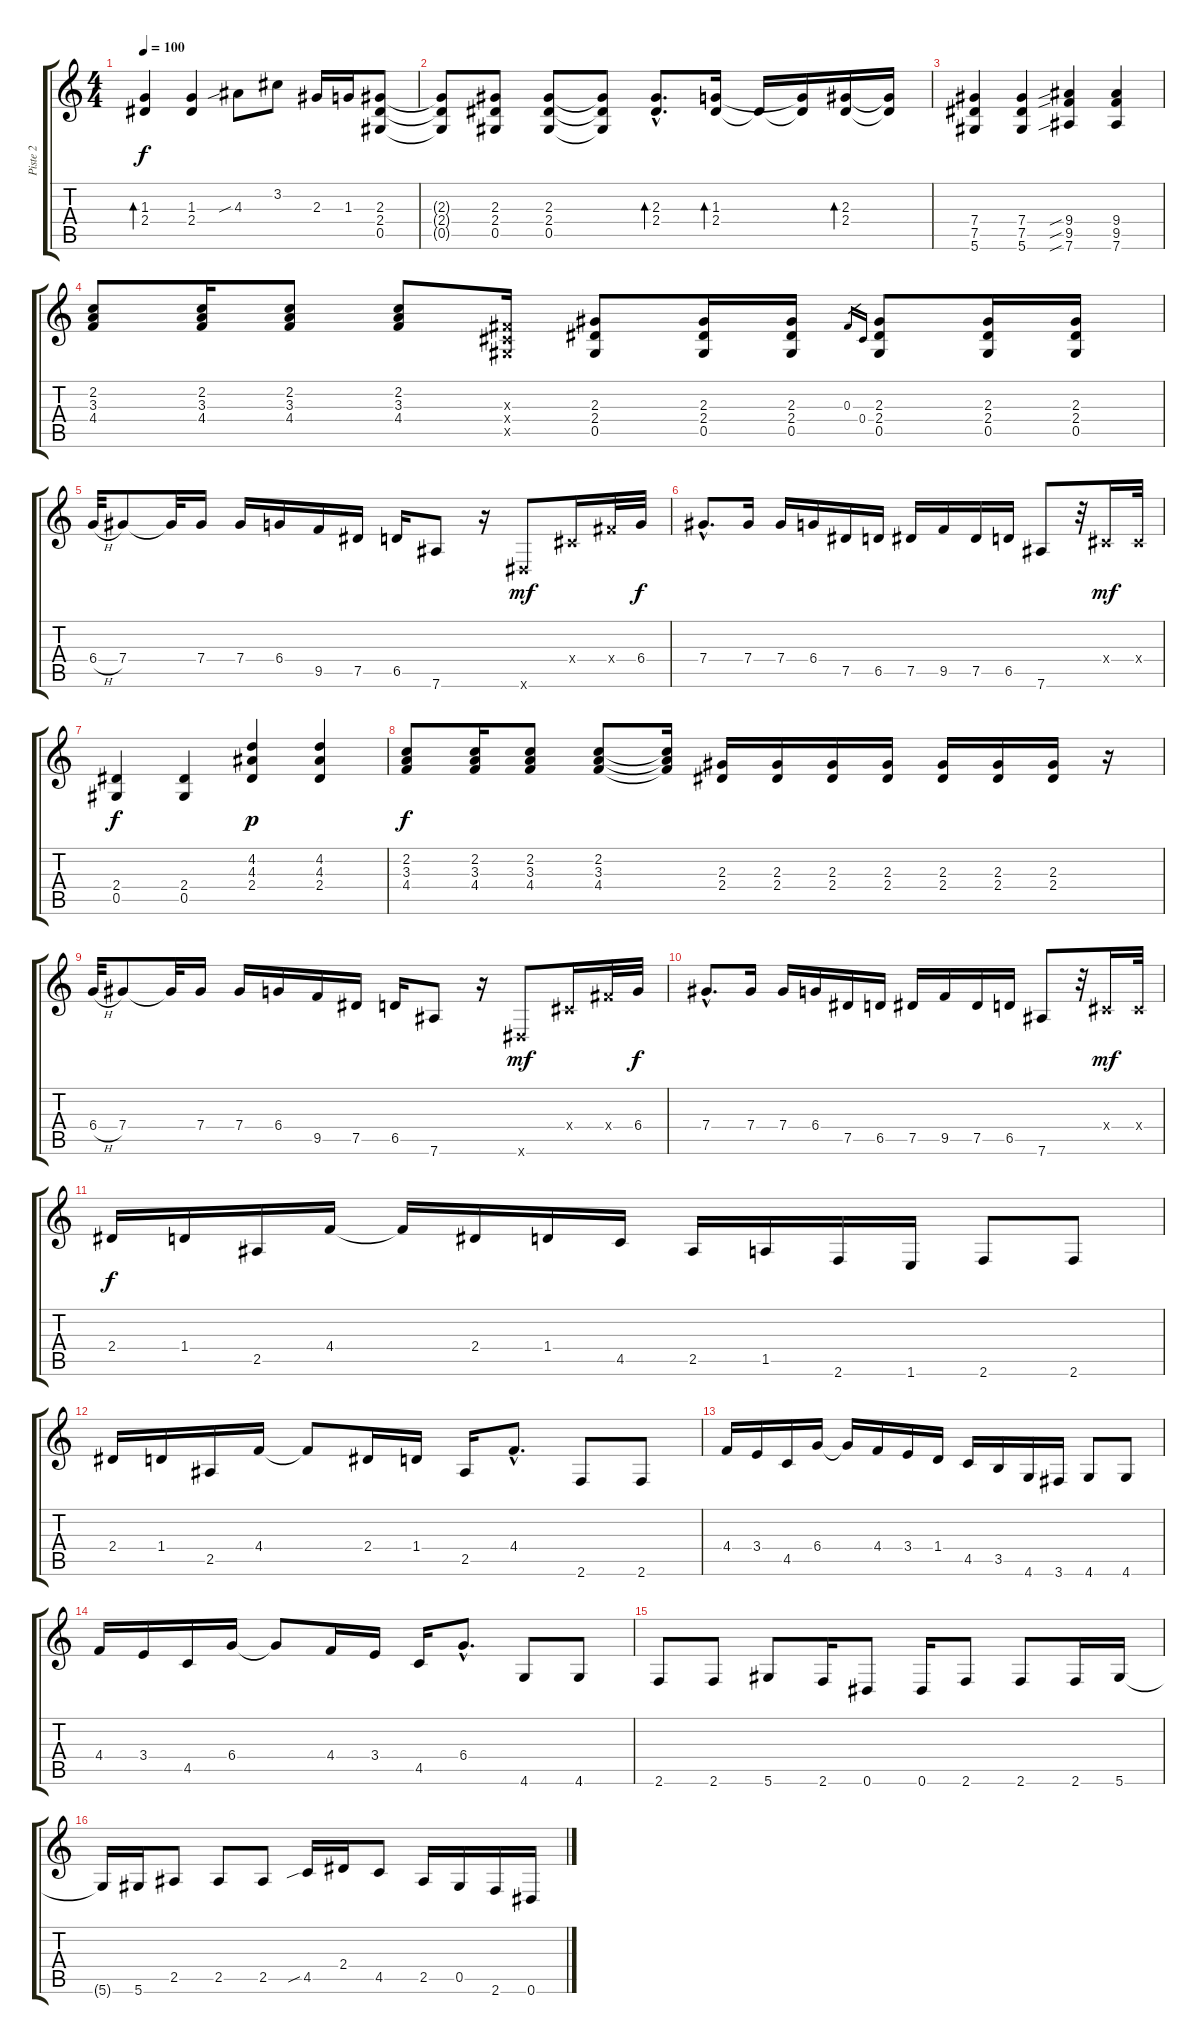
\track ("Piste 2" "Piste 2") {instrument distortionguitar}
\staff {score tabs}
\tuning (Eb4 Bb3 Gb3 Db3 Ab2 Eb2) {hide}
\ts (4 4)
\tempo 100
\clef g2
\ks c
(1.3 2.4).4{bd 240 dy f} (1.3 2.4).4 4.3{sib}.8 3.2.8 2.3.16 1.3.16 (2.3 2.4 0.5).8 |
(2.3{t} 2.4{t} 0.5{t}).8 (2.3 2.4 0.5).8 (2.3 2.4 0.5).8 (2.3{t} 2.4{t} 0.5{t}).8 (2.3{hac} 2.4{hac}).8{d bd 240} (1.3 2.4).16{bd 240} 2.4{t}.16 (1.3{t} 2.4{t}).16 (2.3 2.4).16{bd 240} (2.3{t} 2.4{t}).16 |
(7.4 7.5 5.6).4 (7.4 7.5 5.6).4 (9.4{sib} 9.5{sib} 7.6{sib}).4 (9.4 9.5 7.6).4 |
(2.2 3.3 4.4).8 (2.2 3.3 4.4).16 (2.2 3.3 4.4).8 (2.2 3.3 4.4).8 (0.3{x} 0.4{x} 0.5{x}).16 (2.3 2.4 0.5).8 (2.3 2.4 0.5).16 (2.3 2.4 0.5).16 0.3.16{gr} 0.4.16{gr} (2.3 2.4 0.5).8 (2.3 2.4 0.5).16 (2.3 2.4 0.5).16 |
6.4{h}.32 7.4.8 7.4{t}.32 7.4.16 7.4.16 6.4.16 9.5.16 7.5.16 6.5.16 7.6.8 r.16 0.6{x}.8{dy mf} 0.4{x}.16 5.4{x}.32 6.4.32{dy f} |
7.4{hac}.8{d} 7.4.16 7.4.16 6.4.16 7.5.16 6.5.16 7.5.16 9.5.16 7.5.16 6.5.16 7.6.8 r.32 0.4{x}.16{dy mf} 0.4{x}.32 |
(2.4 0.5).4{dy f} (2.4 0.5).4 (4.2 4.3 2.4).4{dy p} (4.2 4.3 2.4).4 |
(2.2 3.3 4.4).8{dy f} (2.2 3.3 4.4).16 (2.2 3.3 4.4).8 (2.2 3.3 4.4).8 (2.2{t} 3.3{t} 4.4{t}).16 (2.3 2.4).16 (2.3 2.4).16 (2.3 2.4).16 (2.3 2.4).16 (2.3 2.4).16 (2.3 2.4).16 (2.3 2.4).16 r.16 |
6.4{h}.32 7.4.8 7.4{t}.32 7.4.16 7.4.16 6.4.16 9.5.16 7.5.16 6.5.16 7.6.8 r.16 0.6{x}.8{dy mf} 0.4{x}.16 5.4{x}.32 6.4.32{dy f} |
7.4{hac}.8{d} 7.4.16 7.4.16 6.4.16 7.5.16 6.5.16 7.5.16 9.5.16 7.5.16 6.5.16 7.6.8 r.32 0.4{x}.16{dy mf} 0.4{x}.32 |
2.4.16{dy f} 1.4.16 2.5.16 4.4.16 4.4{t}.16 2.4.16 1.4.16 4.5.16 2.5.16 1.5.16 2.6.16 1.6.16 2.6.8 2.6.8 |
2.4.16 1.4.16 2.5.16 4.4.16 4.4{t}.8 2.4.16 1.4.16 2.5.16 4.4{hac}.8{d} 2.6.8 2.6.8 |
4.4.16 3.4.16 4.5.16 6.4.16 6.4{t}.16 4.4.16 3.4.16 1.4.16 4.5.16 3.5.16 4.6.16 3.6.16 4.6.8 4.6.8 |
4.4.16 3.4.16 4.5.16 6.4.16 6.4{t}.8 4.4.16 3.4.16 4.5.16 6.4{hac}.8{d} 4.6.8 4.6.8 |
2.6.8 2.6.8 5.6.8 2.6.16 0.6.8 0.6.16 2.6.8 2.6.8 2.6.16 5.6.16 |
5.6{t}.16 5.6.16 2.5.8 2.5.8 2.5.8 4.5{sib}.16 2.4.16 4.5.8 2.5.16 0.5.16 2.6.16 0.6.16
